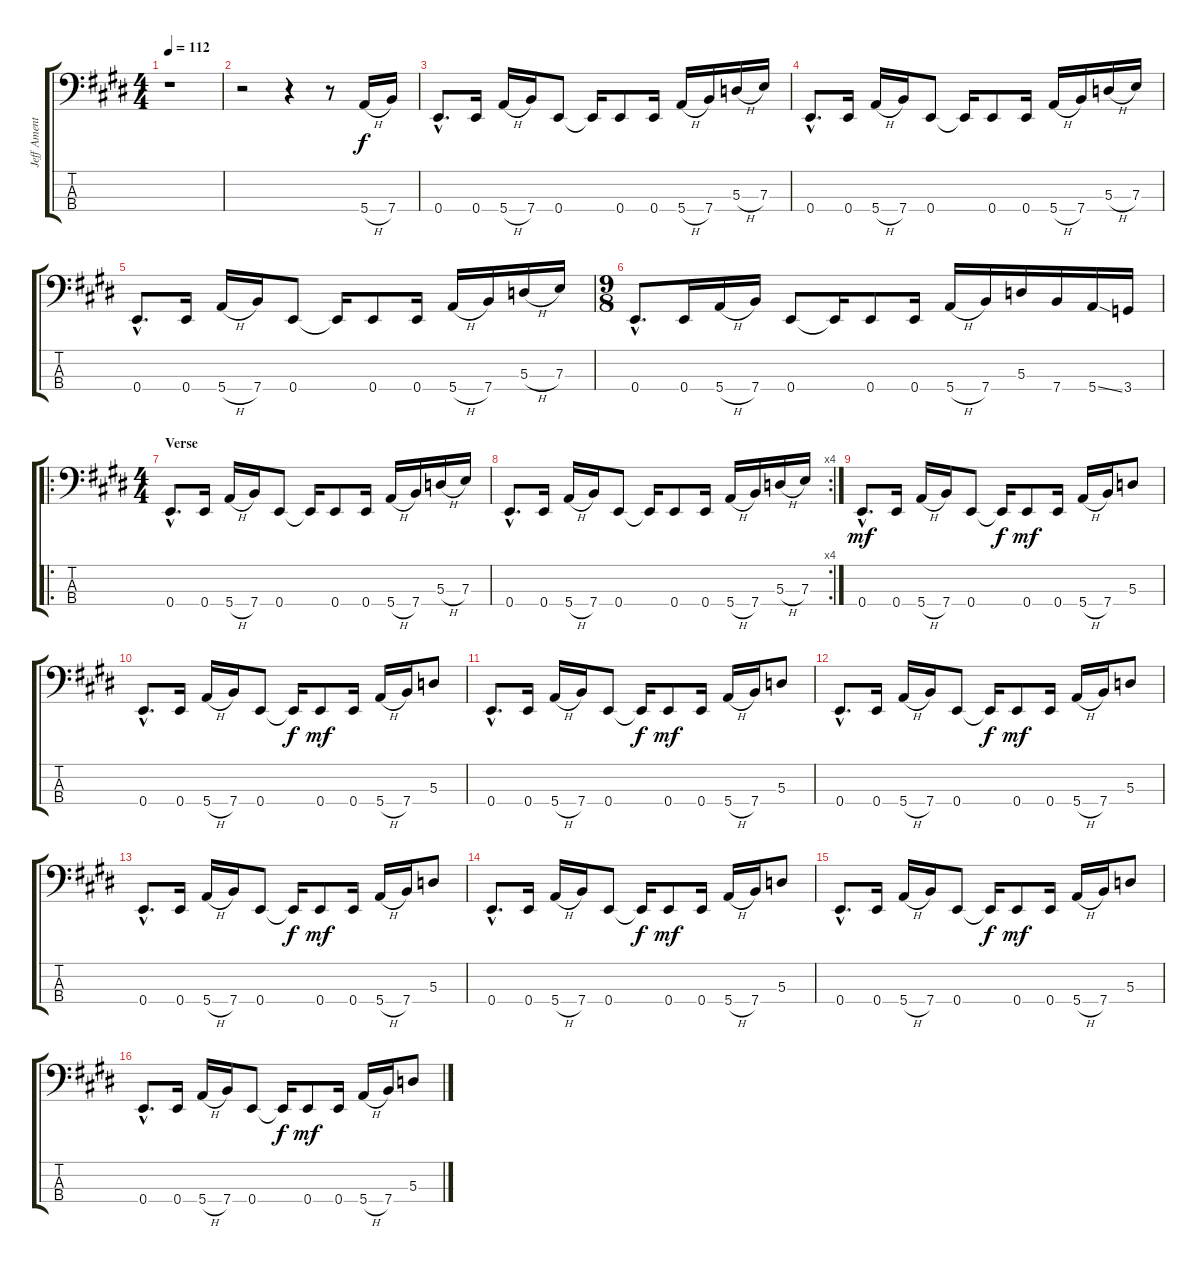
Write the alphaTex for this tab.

\track ("Jeff Ament" "Jeff Ament") {instrument electricbassfinger}
\staff {score tabs}
\tuning (G2 D2 A1 E1) {hide}
\ts (4 4)
\tempo 112
\clef f4
\ks e
r.1{dy f instrument electricbassfinger} |
r.2 r.4 r.8 5.4{h}.16 7.4.16 |
0.4{hac}.8{d} 0.4.16 5.4{h}.16 7.4.16 0.4.8 0.4{t}.16 0.4.8 0.4.16 5.4{h}.16 7.4.16 5.3{h}.16 7.3.16 |
0.4{hac}.8{d} 0.4.16 5.4{h}.16 7.4.16 0.4.8 0.4{t}.16 0.4.8 0.4.16 5.4{h}.16 7.4.16 5.3{h}.16 7.3.16 |
0.4{hac}.8{d} 0.4.16 5.4{h}.16 7.4.16 0.4.8 0.4{t}.16 0.4.8 0.4.16 5.4{h}.16 7.4.16 5.3{h}.16 7.3.16 |
\ts (9 8)
0.4{hac}.8{d} 0.4.16 5.4{h}.16 7.4.16 0.4.8 0.4{t}.16 0.4.8 0.4.16 5.4{h}.16 7.4.16 5.3.16 7.4.16 5.4{ss}.16 3.4.16 |
\ro
\ts (4 4)
\section ("" "Verse")
0.4{hac}.8{d} 0.4.16 5.4{h}.16 7.4.16 0.4.8 0.4{t}.16 0.4.8 0.4.16 5.4{h}.16 7.4.16 5.3{h}.16 7.3.16 |
\rc 4
0.4{hac}.8{d} 0.4.16 5.4{h}.16 7.4.16 0.4.8 0.4{t}.16 0.4.8 0.4.16 5.4{h}.16 7.4.16 5.3{h}.16 7.3.16 |
0.4{hac}.8{d dy mf} 0.4.16 5.4{h}.16 7.4.16 0.4.8 0.4{t}.16{dy f} 0.4.8{dy mf} 0.4.16 5.4{h}.16 7.4.16 5.3.8 |
0.4{hac}.8{d} 0.4.16 5.4{h}.16 7.4.16 0.4.8 0.4{t}.16{dy f} 0.4.8{dy mf} 0.4.16 5.4{h}.16 7.4.16 5.3.8 |
0.4{hac}.8{d} 0.4.16 5.4{h}.16 7.4.16 0.4.8 0.4{t}.16{dy f} 0.4.8{dy mf} 0.4.16 5.4{h}.16 7.4.16 5.3.8 |
0.4{hac}.8{d} 0.4.16 5.4{h}.16 7.4.16 0.4.8 0.4{t}.16{dy f} 0.4.8{dy mf} 0.4.16 5.4{h}.16 7.4.16 5.3.8 |
0.4{hac}.8{d} 0.4.16 5.4{h}.16 7.4.16 0.4.8 0.4{t}.16{dy f} 0.4.8{dy mf} 0.4.16 5.4{h}.16 7.4.16 5.3.8 |
0.4{hac}.8{d} 0.4.16 5.4{h}.16 7.4.16 0.4.8 0.4{t}.16{dy f} 0.4.8{dy mf} 0.4.16 5.4{h}.16 7.4.16 5.3.8 |
0.4{hac}.8{d} 0.4.16 5.4{h}.16 7.4.16 0.4.8 0.4{t}.16{dy f} 0.4.8{dy mf} 0.4.16 5.4{h}.16 7.4.16 5.3.8 |
0.4{hac}.8{d} 0.4.16 5.4{h}.16 7.4.16 0.4.8 0.4{t}.16{dy f} 0.4.8{dy mf} 0.4.16 5.4{h}.16 7.4.16 5.3.8
